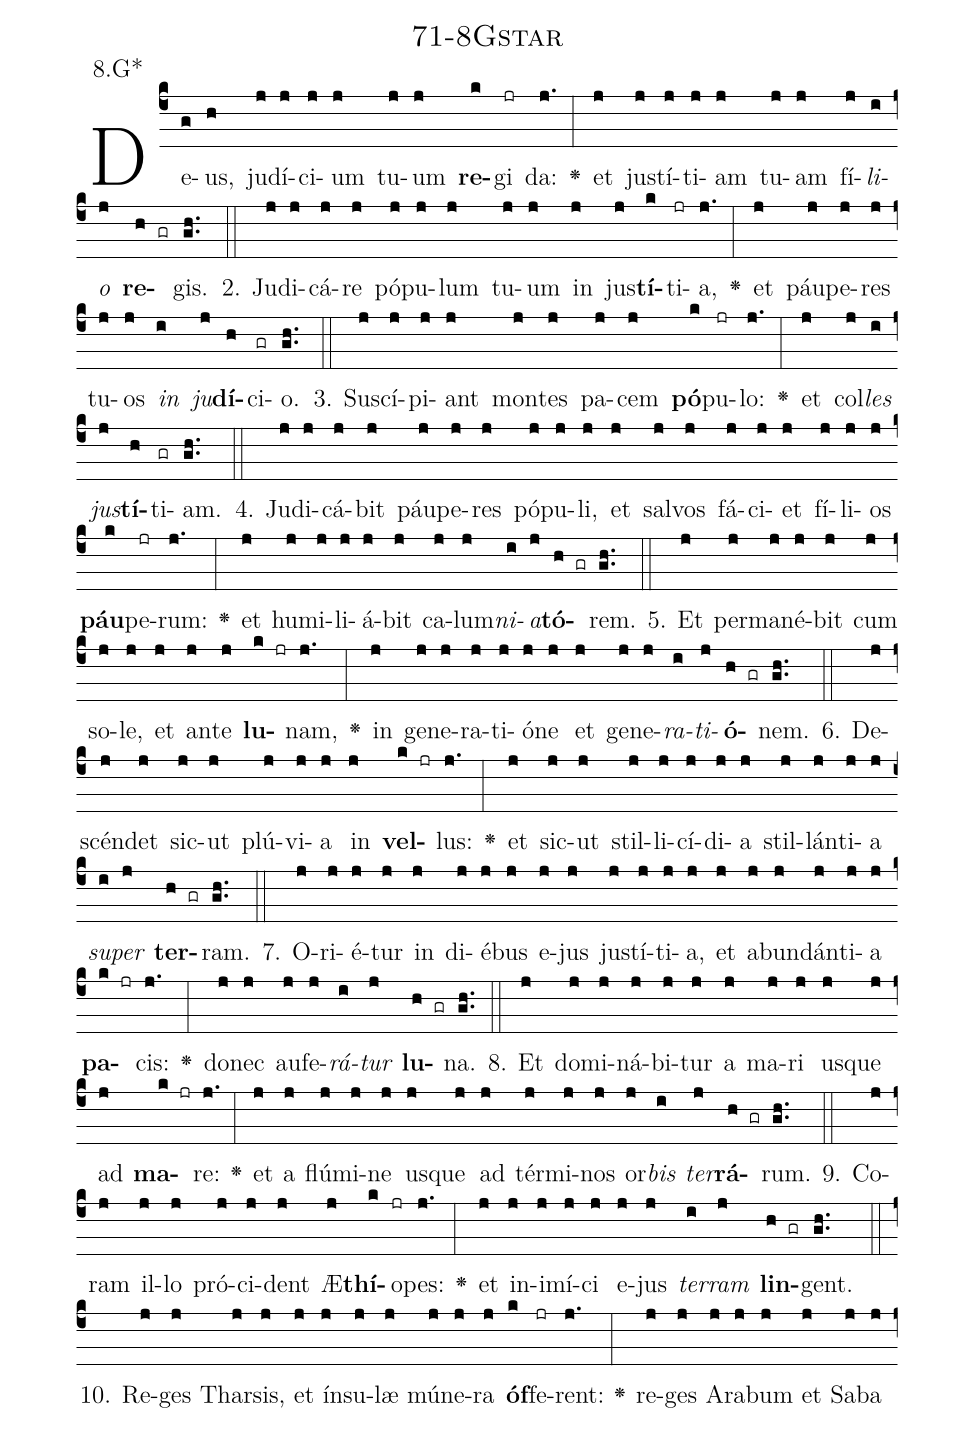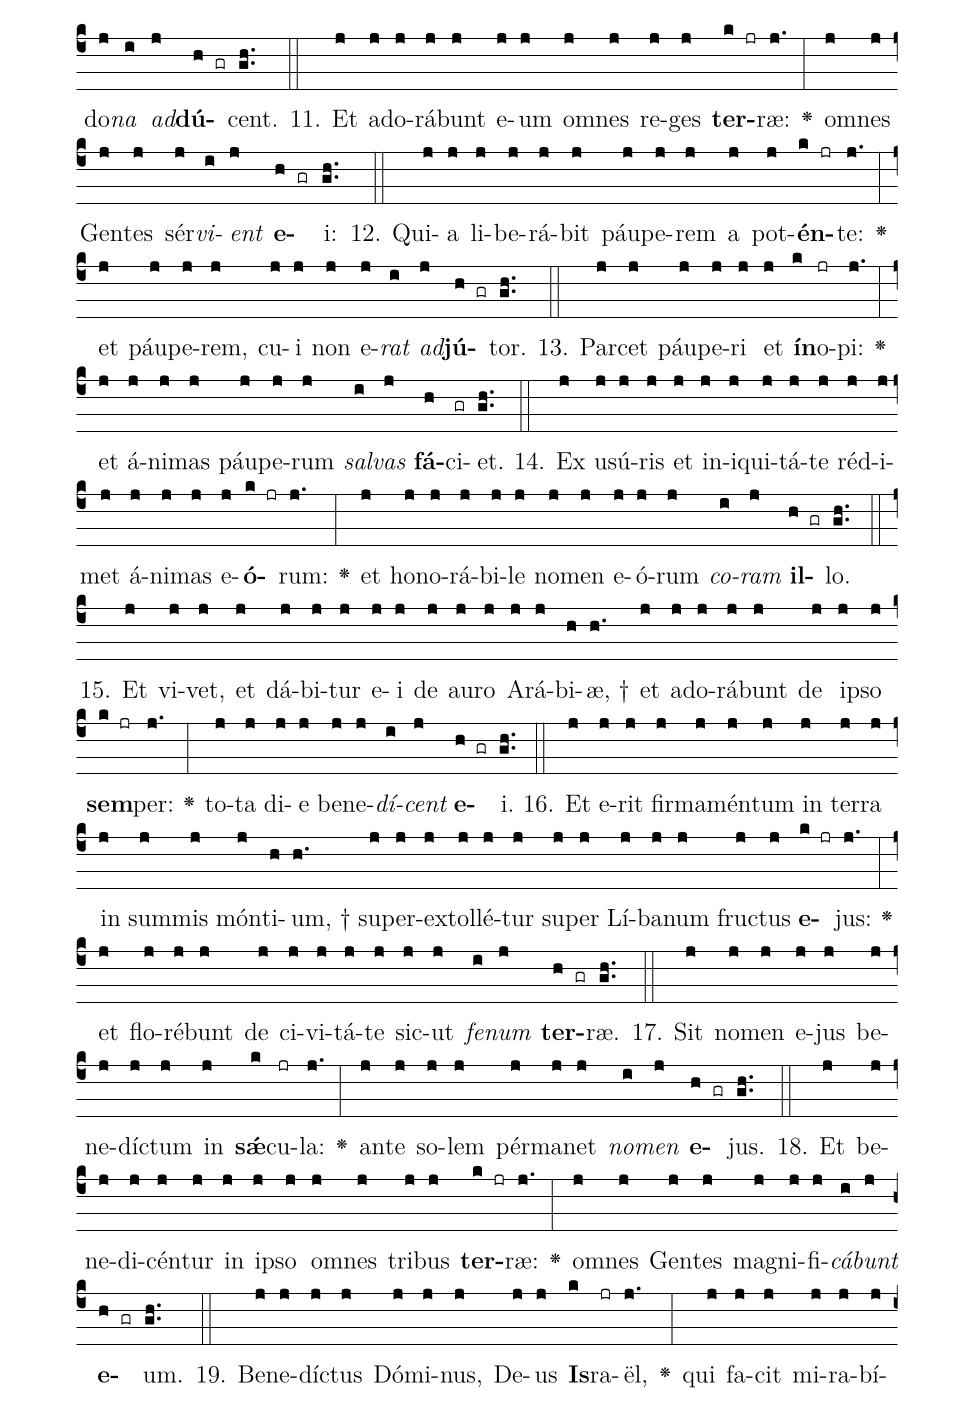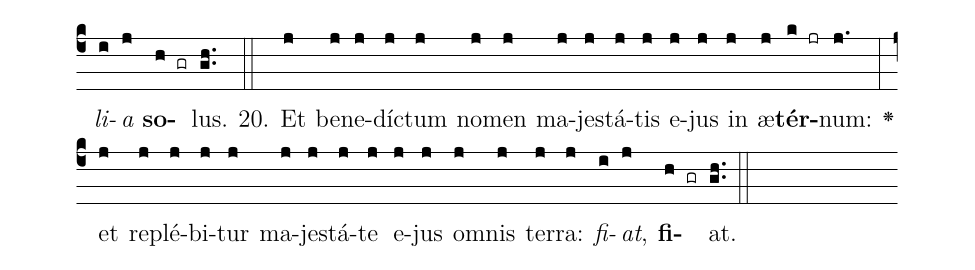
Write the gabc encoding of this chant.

name: 71-8Gstar;
annotation: 8.G*;
%%
(c4)De(g)us,(h) ju(j)dí(j)ci(j)um(j) tu(j)um(j) <b>re</b>(k)gi(jr) da:(j.) <v>\greheightstar</v>(:) et(j) jus(j)tí(j)ti(j)am(j) tu(j)am(j) fí(j)<i>li</i>(i)<i>o</i>(j) <b>re</b>(h gr)gis.(gh..) (::)
2. Ju(j)di(j)cá(j)re(j) pó(j)pu(j)lum(j) tu(j)um(j) in(j) jus(j)<b>tí</b>(k)ti(jr)a,(j.) <v>\greheightstar</v>(:) et(j) páu(j)pe(j)res(j) tu(j)os(j) <i>in</i>(i) <i>ju</i>(j)<b>dí</b>(h)ci(gr)o.(gh..) (::)
3. Su(j)scí(j)pi(j)ant(j) mon(j)tes(j) pa(j)cem(j) <b>pó</b>(k)pu(jr)lo:(j.) <v>\greheightstar</v>(:) et(j) col(j)<i>les</i>(i) <i>jus</i>(j)<b>tí</b>(h)ti(gr)am.(gh..) (::)
4. Ju(j)di(j)cá(j)bit(j) páu(j)pe(j)res(j) pó(j)pu(j)li,(j) et(j) sal(j)vos(j) fá(j)ci(j)et(j) fí(j)li(j)os(j) <b>páu</b>(k)pe(jr)rum:(j.) <v>\greheightstar</v>(:) et(j) hu(j)mi(j)li(j)á(j)bit(j) ca(j)lum(j)<i>ni</i>(i)<i>a</i>(j)<b>tó</b>(h gr)rem.(gh..) (::)
5. Et(j) per(j)ma(j)né(j)bit(j) cum(j) so(j)le,(j) et(j) an(j)te(j) <b>lu</b>(k jr)nam,(j.) <v>\greheightstar</v>(:) in(j) ge(j)ne(j)ra(j)ti(j)ó(j)ne(j) et(j) ge(j)ne(j)<i>ra</i>(i)<i>ti</i>(j)<b>ó</b>(h gr)nem.(gh..) (::)
6. De(j)scén(j)det(j) sic(j)ut(j) plú(j)vi(j)a(j) in(j) <b>vel</b>(k jr)lus:(j.) <v>\greheightstar</v>(:) et(j) sic(j)ut(j) stil(j)li(j)cí(j)di(j)a(j) stil(j)lán(j)ti(j)a(j) <i>su</i>(i)<i>per</i>(j) <b>ter</b>(h gr)ram.(gh..) (::)
7. O(j)ri(j)é(j)tur(j) in(j) di(j)é(j)bus(j) e(j)jus(j) jus(j)tí(j)ti(j)a,(j) et(j) ab(j)un(j)dán(j)ti(j)a(j) <b>pa</b>(k jr)cis:(j.) <v>\greheightstar</v>(:) do(j)nec(j) au(j)fe(j)<i>rá</i>(i)<i>tur</i>(j) <b>lu</b>(h gr)na.(gh..) (::)
8. Et(j) do(j)mi(j)ná(j)bi(j)tur(j) a(j) ma(j)ri(j) us(j)que(j) ad(j) <b>ma</b>(k jr)re:(j.) <v>\greheightstar</v>(:) et(j) a(j) flú(j)mi(j)ne(j) us(j)que(j) ad(j) tér(j)mi(j)nos(j) or(j)<i>bis</i>(i) <i>ter</i>(j)<b>rá</b>(h gr)rum.(gh..) (::)
9. Co(j)ram(j) il(j)lo(j) pró(j)ci(j)dent(j) Æ(j)<b>thí</b>(k)o(jr)pes:(j.) <v>\greheightstar</v>(:) et(j) in(j)i(j)mí(j)ci(j) e(j)jus(j) <i>ter</i>(i)<i>ram</i>(j) <b>lin</b>(h gr)gent.(gh..) (::)
10. Re(j)ges(j) Thar(j)sis,(j) et(j) ín(j)su(j)læ(j) mú(j)ne(j)ra(j) <b>óf</b>(k)fe(jr)rent:(j.) <v>\greheightstar</v>(:) re(j)ges(j) A(j)ra(j)bum(j) et(j) Sa(j)ba(j) do(j)<i>na</i>(i) <i>ad</i>(j)<b>dú</b>(h gr)cent.(gh..) (::)
11. Et(j) ad(j)o(j)rá(j)bunt(j) e(j)um(j) om(j)nes(j) re(j)ges(j) <b>ter</b>(k jr)ræ:(j.) <v>\greheightstar</v>(:) om(j)nes(j) Gen(j)tes(j) sér(j)<i>vi</i>(i)<i>ent</i>(j) <b>e</b>(h gr)i:(gh..) (::)
12. Qui(j)a(j) li(j)be(j)rá(j)bit(j) páu(j)pe(j)rem(j) a(j) pot(j)<b>én</b>(k jr)te:(j.) <v>\greheightstar</v>(:) et(j) páu(j)pe(j)rem,(j) cu(j)i(j) non(j) e(j)<i>rat</i>(i) <i>ad</i>(j)<b>jú</b>(h gr)tor.(gh..) (::)
13. Par(j)cet(j) páu(j)pe(j)ri(j) et(j) <b>ín</b>(k)o(jr)pi:(j.) <v>\greheightstar</v>(:) et(j) á(j)ni(j)mas(j) páu(j)pe(j)rum(j) <i>sal</i>(i)<i>vas</i>(j) <b>fá</b>(h)ci(gr)et.(gh..) (::)
14. Ex(j) u(j)sú(j)ris(j) et(j) in(j)i(j)qui(j)tá(j)te(j) réd(j)i(j)met(j) á(j)ni(j)mas(j) e(j)<b>ó</b>(k jr)rum:(j.) <v>\greheightstar</v>(:) et(j) ho(j)no(j)rá(j)bi(j)le(j) no(j)men(j) e(j)ó(j)rum(j) <i>co</i>(i)<i>ram</i>(j) <b>il</b>(h gr)lo.(gh..) (::)
15. Et(j) vi(j)vet,(j) et(j) dá(j)bi(j)tur(j) e(j)i(j) de(j) au(j)ro(j) A(j)rá(j)bi(h)æ, †(h.) et(j) ad(j)o(j)rá(j)bunt(j) de(j) ip(j)so(j) <b>sem</b>(k jr)per:(j.) <v>\greheightstar</v>(:) to(j)ta(j) di(j)e(j) be(j)ne(j)<i>dí</i>(i)<i>cent</i>(j) <b>e</b>(h gr)i.(gh..) (::)
16. Et(j) e(j)rit(j) fir(j)ma(j)mén(j)tum(j) in(j) ter(j)ra(j) in(j) sum(j)mis(j) món(j)ti(h)um, †(h.) su(j)per(j)ex(j)tol(j)lé(j)tur(j) su(j)per(j) Lí(j)ba(j)num(j) fruc(j)tus(j) <b>e</b>(k jr)jus:(j.) <v>\greheightstar</v>(:) et(j) flo(j)ré(j)bunt(j) de(j) ci(j)vi(j)tá(j)te(j) sic(j)ut(j) <i>fe</i>(i)<i>num</i>(j) <b>ter</b>(h gr)ræ.(gh..) (::)
17. Sit(j) no(j)men(j) e(j)jus(j) be(j)ne(j)díc(j)tum(j) in(j) <b>sǽ</b>(k)cu(jr)la:(j.) <v>\greheightstar</v>(:) an(j)te(j) so(j)lem(j) pér(j)ma(j)net(j) <i>no</i>(i)<i>men</i>(j) <b>e</b>(h gr)jus.(gh..) (::)
18. Et(j) be(j)ne(j)di(j)cén(j)tur(j) in(j) ip(j)so(j) om(j)nes(j) tri(j)bus(j) <b>ter</b>(k jr)ræ:(j.) <v>\greheightstar</v>(:) om(j)nes(j) Gen(j)tes(j) ma(j)gni(j)fi(j)<i>cá</i>(i)<i>bunt</i>(j) <b>e</b>(h gr)um.(gh..) (::)
19. Be(j)ne(j)díc(j)tus(j) Dó(j)mi(j)nus,(j) De(j)us(j) <b>Is</b>(k)ra(jr)ël,(j.) <v>\greheightstar</v>(:) qui(j) fa(j)cit(j) mi(j)ra(j)bí(j)<i>li</i>(i)<i>a</i>(j) <b>so</b>(h gr)lus.(gh..) (::)
20. Et(j) be(j)ne(j)díc(j)tum(j) no(j)men(j) ma(j)jes(j)tá(j)tis(j) e(j)jus(j) in(j) æ(j)<b>tér</b>(k jr)num:(j.) <v>\greheightstar</v>(:) et(j) re(j)plé(j)bi(j)tur(j) ma(j)jes(j)tá(j)te(j) e(j)jus(j) om(j)nis(j) ter(j)ra:(j) <i>fi</i>(i)<i>at</i>,(j) <b>fi</b>(h gr)at.(gh..) (::)
